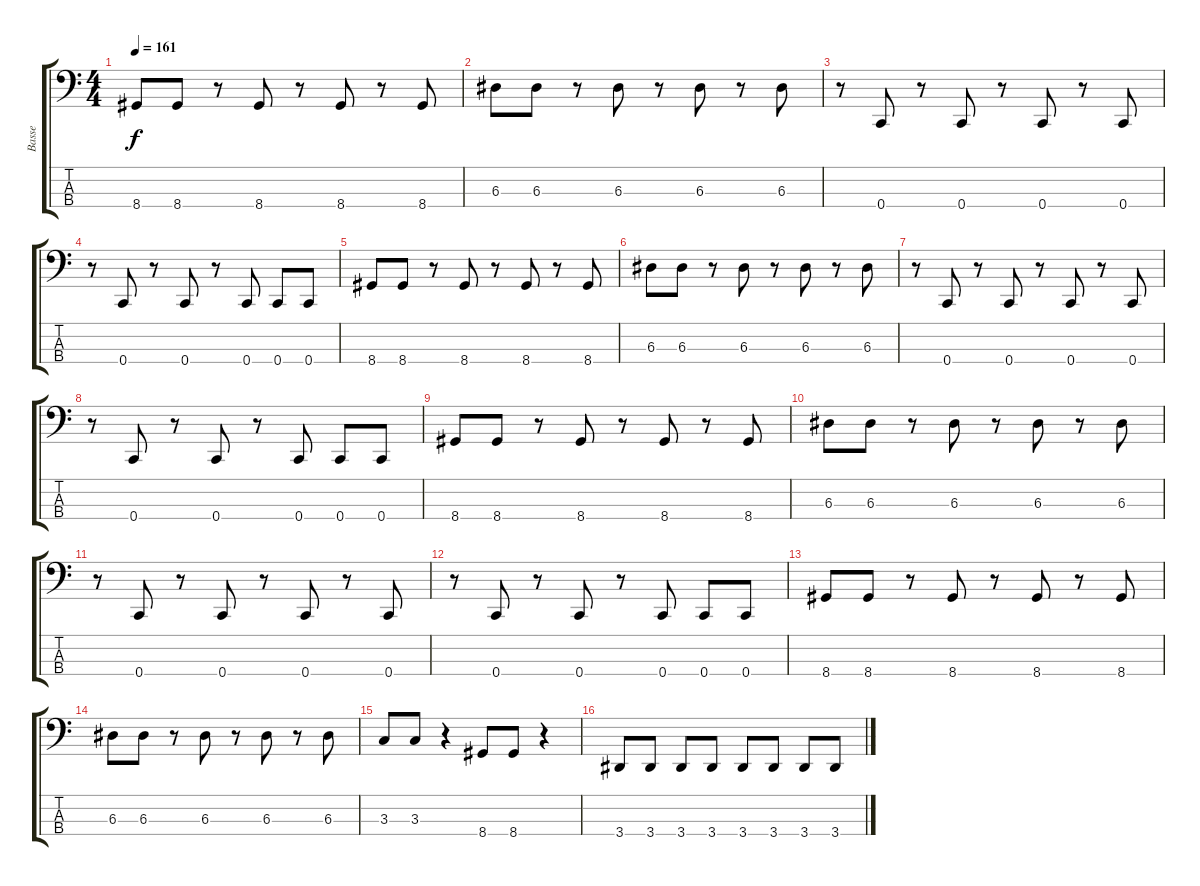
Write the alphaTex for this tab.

\track ("Basse" "Basse") {instrument electricbassfinger}
\staff {score tabs}
\tuning (G2 D2 A1 C1) {hide}
\ts (4 4)
\tempo 161
\clef f4
\ks c
8.4.8{dy f} 8.4.8 r.8 8.4.8 r.8 8.4.8 r.8 8.4.8 |
6.3.8 6.3.8 r.8 6.3.8 r.8 6.3.8 r.8 6.3.8 |
r.8 0.4.8 r.8 0.4.8 r.8 0.4.8 r.8 0.4.8 |
r.8 0.4.8 r.8 0.4.8 r.8 0.4.8 0.4.8 0.4.8 |
8.4.8 8.4.8 r.8 8.4.8 r.8 8.4.8 r.8 8.4.8 |
6.3.8 6.3.8 r.8 6.3.8 r.8 6.3.8 r.8 6.3.8 |
r.8 0.4.8 r.8 0.4.8 r.8 0.4.8 r.8 0.4.8 |
r.8 0.4.8 r.8 0.4.8 r.8 0.4.8 0.4.8 0.4.8 |
8.4.8 8.4.8 r.8 8.4.8 r.8 8.4.8 r.8 8.4.8 |
6.3.8 6.3.8 r.8 6.3.8 r.8 6.3.8 r.8 6.3.8 |
r.8 0.4.8 r.8 0.4.8 r.8 0.4.8 r.8 0.4.8 |
r.8 0.4.8 r.8 0.4.8 r.8 0.4.8 0.4.8 0.4.8 |
8.4.8 8.4.8 r.8 8.4.8 r.8 8.4.8 r.8 8.4.8 |
6.3.8 6.3.8 r.8 6.3.8 r.8 6.3.8 r.8 6.3.8 |
3.3.8 3.3.8 r.4 8.4.8 8.4.8 r.4 |
3.4.8 3.4.8 3.4.8 3.4.8 3.4.8 3.4.8 3.4.8 3.4.8
